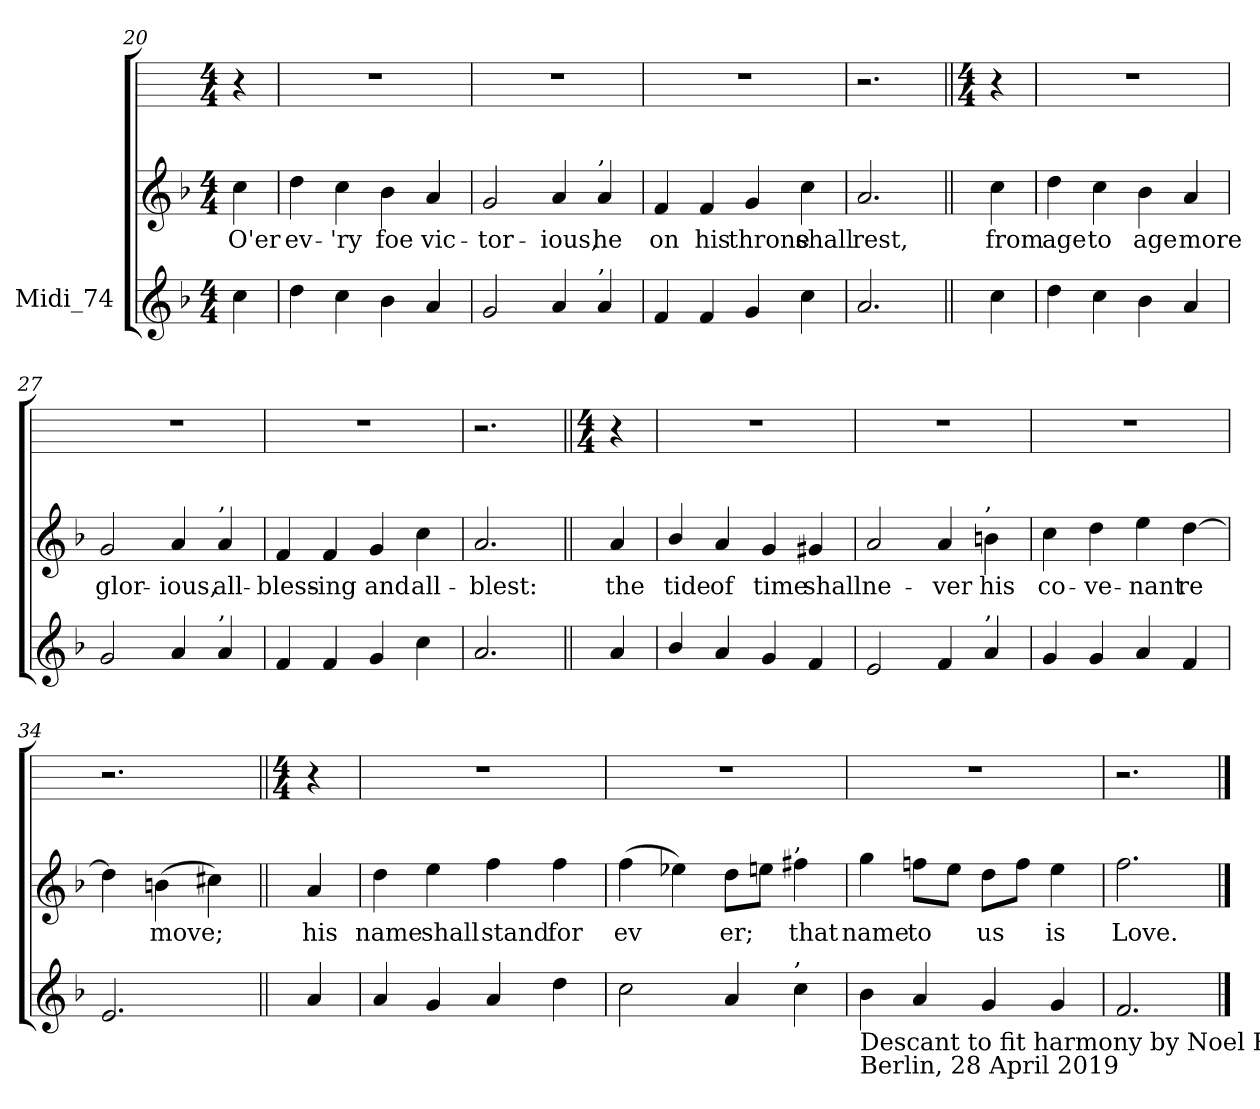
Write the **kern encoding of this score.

**kern	**kern	**text	**kern
*part3	*part2	*part2	*part1
*staff3	*staff2	*staff2	*staff1
*I"Midi_74	*	*	*
!!LO:LB:g=z
*clefG2	*clefG2	*	*
*k[b-]	*k[b-]	*	*
*F:	*F:	*	*
*M4/4	*M4/4	*	*M4/4
=20	=20	=20	=20
!	!	!LO:LY:b	!
4cc	4cc	O'er	4r
=21	=21	=21	=21
!	!	!LO:LY:b	!
4dd	4dd	ev-	1r
!	!	!LO:LY:b	!
4cc	4cc	-'ry	.
!	!	!LO:LY:b	!
4b-	4b-	foe	.
!	!	!LO:LY:b	!
4a	4a	vic-	.
=22	=22	=22	=22
!	!	!LO:LY:b	!
2g	2g	-tor-	1r
!	!	!LO:LY:b	!
4a	4a	-ious,	.
!	!LO:TX:a:t=,	!	!
!LO:TX:a:t=,	!	!	!
!	!	!LO:LY:b	!
4a	4a	he	.
=23	=23	=23	=23
!	!	!LO:LY:b	!
4f	4f	on	1r
!	!	!LO:LY:b	!
4f	4f	his	.
!	!	!LO:LY:b	!
4g	4g	throne	.
!	!	!LO:LY:b	!
4cc	4cc	shall	.
=24	=24	=24	=24
!	!	!LO:LY:b	!
2.a	2.a	rest,	2.r
!!LO:LB:g=z
=25||	=25||	=25||	=25||
*	*	*	*M4/4
!	!	!LO:LY:b	!
4cc	4cc	from	4r
=26	=26	=26	=26
!	!	!LO:LY:b	!
4dd	4dd	age	1r
!	!	!LO:LY:b	!
4cc	4cc	to	.
!	!	!LO:LY:b	!
4b-	4b-	age	.
!	!	!LO:LY:b	!
4a	4a	more	.
=27	=27	=27	=27
!	!	!LO:LY:b	!
2g	2g	glor-	1r
!	!	!LO:LY:b	!
4a	4a	-ious,	.
!	!LO:TX:a:t=,	!	!
!LO:TX:a:t=,	!	!	!
!	!	!LO:LY:b	!
4a	4a	all-	.
=28	=28	=28	=28
!	!	!LO:LY:b	!
4f	4f	-bless-	1r
!	!	!LO:LY:b	!
4f	4f	-ing	.
!	!	!LO:LY:b	!
4g	4g	and	.
!	!	!LO:LY:b	!
4cc	4cc	all-	.
=29	=29	=29	=29
!	!	!LO:LY:b	!
2.a	2.a	-blest:	2.r
!!LO:LB:g=z
=30||	=30||	=30||	=30||
*	*	*	*M4/4
!	!	!LO:LY:b	!
4a	4a	the	4r
=31	=31	=31	=31
!	!	!LO:LY:b	!
4b-/	4b-/	tide	1r
!	!	!LO:LY:b	!
4a	4a	of	.
!	!	!LO:LY:b	!
4g	4g	time	.
!	!	!LO:LY:b	!
4f	4g#X	shall	.
=32	=32	=32	=32
!	!	!LO:LY:b	!
2e	2a	ne-	1r
!	!	!LO:LY:b	!
4f	4a	-ver	.
!	!LO:TX:a:t=,	!	!
!LO:TX:a:t=,	!	!	!
!	!	!LO:LY:b	!
4a	4bn	his	.
=33	=33	=33	=33
!	!	!LO:LY:b	!
4g	4cc	co-	1r
!	!	!LO:LY:b	!
4g	4dd	-ve-	.
!	!	!LO:LY:b	!
4a	4ee	-nant	.
!	!	!LO:LY:b	!
4f	[4dd	re	.
=34	=34	=34	=34
2.e	4dd]	.	2.r
!	!	!LO:LY:b	!
.	(>4bn	move;	.
.	4cc#X)	.	.
!!LO:LB:g=z
=35||	=35||	=35||	=35||
*	*	*	*M4/4
!	!	!LO:LY:b	!
4a	4a	his	4r
=36	=36	=36	=36
!	!	!LO:LY:b	!
4a	4dd	name	1r
!	!	!LO:LY:b	!
4g	4ee	shall	.
!	!	!LO:LY:b	!
4a	4ff	stand	.
!	!	!LO:LY:b	!
4dd	4ff	for	.
=37	=37	=37	=37
!	!	!LO:LY:b	!
2cc	(>4ff	ev	1r
.	4ee-X)	.	.
!	!	!LO:LY:b	!
4a	8ddL	er;	.
.	8eenJ	.	.
!	!LO:TX:a:t=,	!	!
!LO:TX:a:t=,	!	!	!
!	!	!LO:LY:b	!
4cc	4ff#X	that	.
=38	=38	=38	=38
!LO:TX:b:t=Descant to fit harmony by Noel Rawsthorne\nBerlin, 28 April 2019	!	!	!
!	!	!LO:LY:b	!
4b-	4gg	name	1r
!	!	!LO:LY:b	!
4a	8ffnL	to	.
.	8eeJ	.	.
!	!	!LO:LY:b	!
4g	8ddL	us	.
.	8ffJ	.	.
!	!	!LO:LY:b	!
4g	4ee	is	.
=39	=39	=39	=39
!	!	!LO:LY:b	!
2.f	2.ff	Love.	2.r
==	==	==	==
*-	*-	*-	*-
